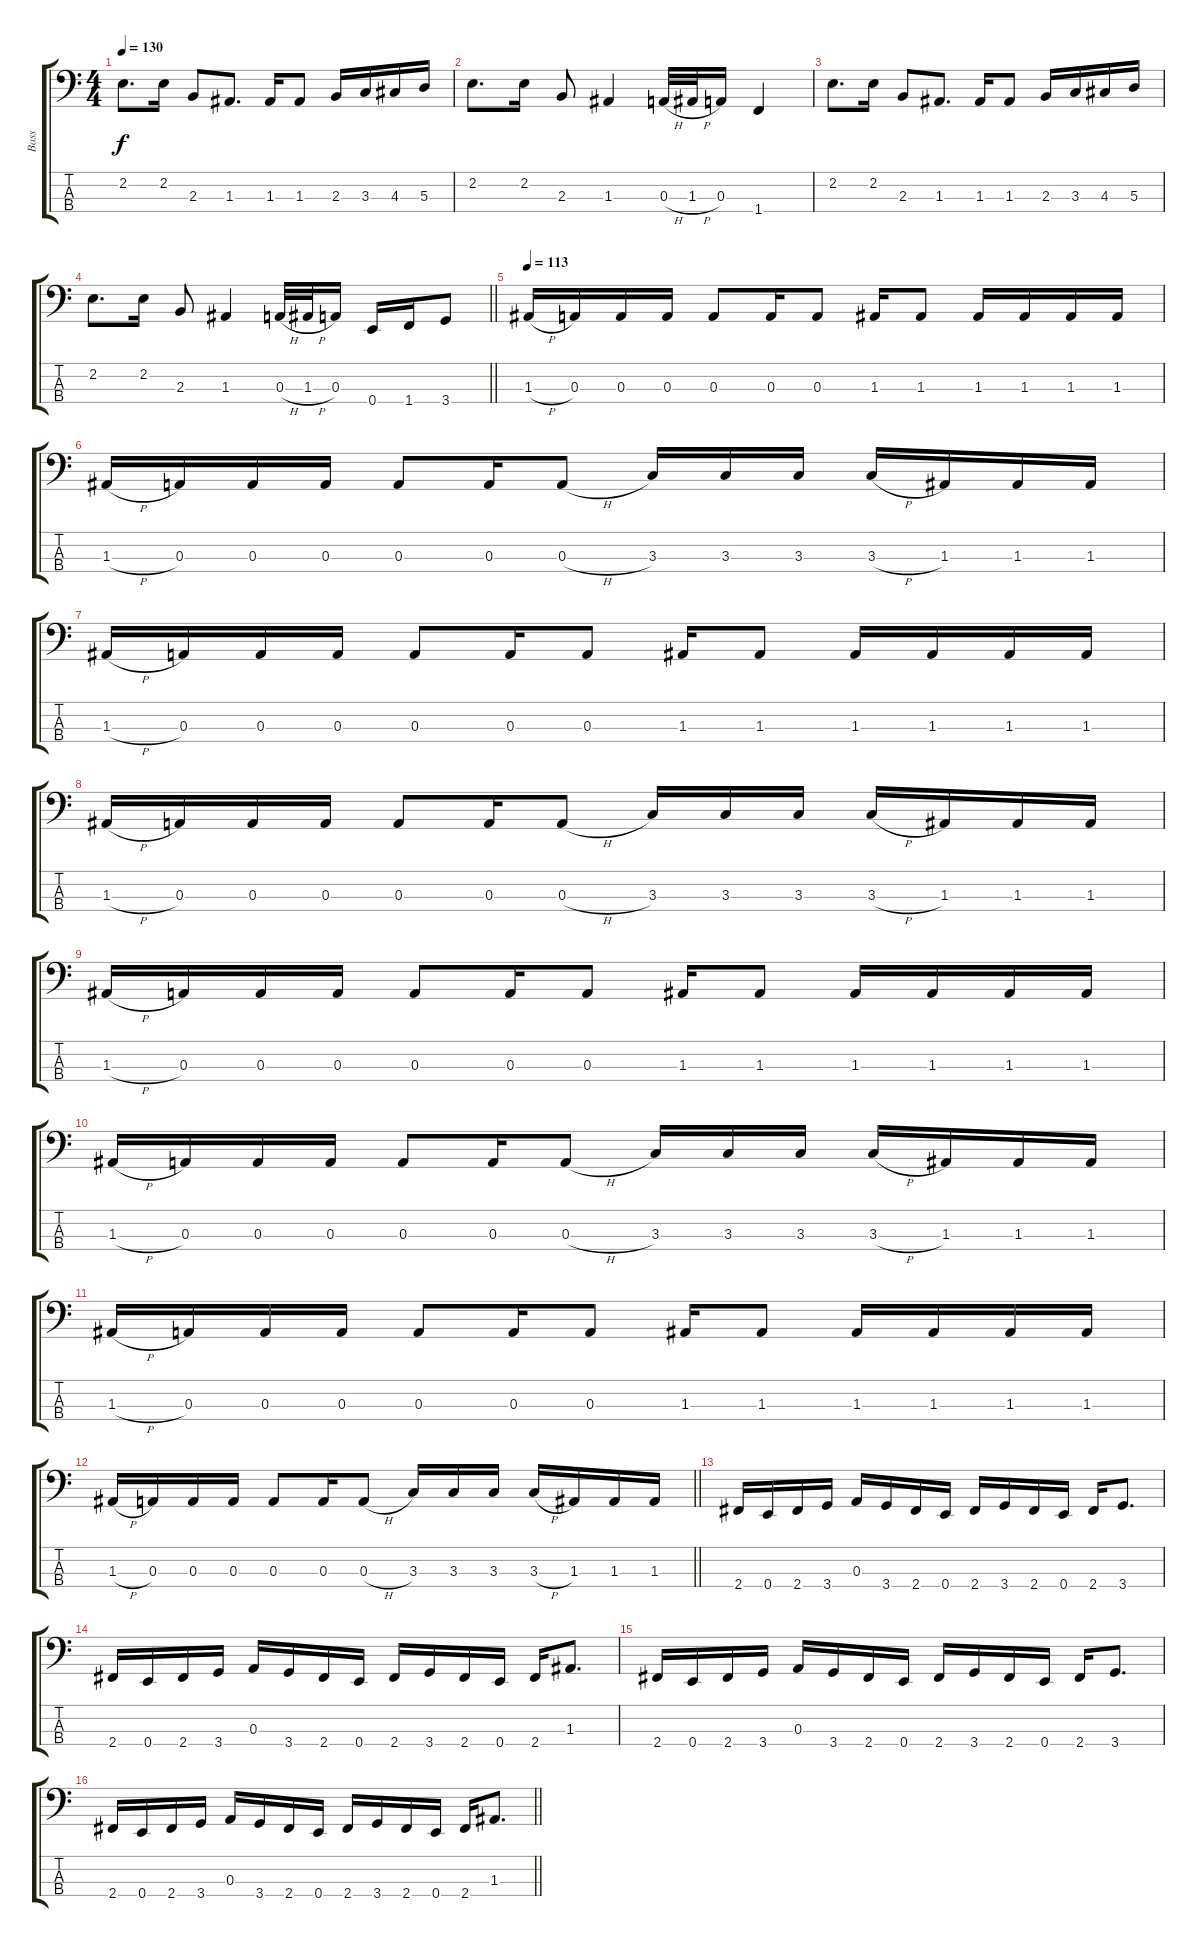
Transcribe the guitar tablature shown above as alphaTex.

\track ("Bass" "Bass") {instrument electricbassfinger}
\staff {score tabs}
\tuning (G2 D2 A1 E1) {hide}
\ts (4 4)
\tempo 130
\clef f4
\ks c
2.2.8{d dy f} 2.2.16 2.3.8 1.3.8{d} 1.3.16 1.3.8 2.3.16 3.3.16 4.3.16 5.3.16 |
2.2.8{d} 2.2.16 2.3.8 1.3.4 0.3{h}.32 1.3{h}.32 0.3.16 1.4.4 |
2.2.8{d} 2.2.16 2.3.8 1.3.8{d} 1.3.16 1.3.8 2.3.16 3.3.16 4.3.16 5.3.16 |
\barLineRight lightlight
2.2.8{d} 2.2.16 2.3.8 1.3.4 0.3{h}.32 1.3{h}.32 0.3.16 0.4.16 1.4.16 3.4.8 |
\tempo 113
1.3{h}.16 0.3.16 0.3.16 0.3.16 0.3.8 0.3.16 0.3.8 1.3.16 1.3.8 1.3.16 1.3.16 1.3.16 1.3.16 |
1.3{h}.16 0.3.16 0.3.16 0.3.16 0.3.8 0.3.16 0.3{h}.8 3.3.16 3.3.16 3.3.16 3.3{h}.16 1.3.16 1.3.16 1.3.16 |
1.3{h}.16 0.3.16 0.3.16 0.3.16 0.3.8 0.3.16 0.3.8 1.3.16 1.3.8 1.3.16 1.3.16 1.3.16 1.3.16 |
1.3{h}.16 0.3.16 0.3.16 0.3.16 0.3.8 0.3.16 0.3{h}.8 3.3.16 3.3.16 3.3.16 3.3{h}.16 1.3.16 1.3.16 1.3.16 |
1.3{h}.16 0.3.16 0.3.16 0.3.16 0.3.8 0.3.16 0.3.8 1.3.16 1.3.8 1.3.16 1.3.16 1.3.16 1.3.16 |
1.3{h}.16 0.3.16 0.3.16 0.3.16 0.3.8 0.3.16 0.3{h}.8 3.3.16 3.3.16 3.3.16 3.3{h}.16 1.3.16 1.3.16 1.3.16 |
1.3{h}.16 0.3.16 0.3.16 0.3.16 0.3.8 0.3.16 0.3.8 1.3.16 1.3.8 1.3.16 1.3.16 1.3.16 1.3.16 |
\barLineRight lightlight
1.3{h}.16 0.3.16 0.3.16 0.3.16 0.3.8 0.3.16 0.3{h}.8 3.3.16 3.3.16 3.3.16 3.3{h}.16 1.3.16 1.3.16 1.3.16 |
2.4.16 0.4.16 2.4.16 3.4.16 0.3.16 3.4.16 2.4.16 0.4.16 2.4.16 3.4.16 2.4.16 0.4.16 2.4.16 3.4.8{d} |
2.4.16 0.4.16 2.4.16 3.4.16 0.3.16 3.4.16 2.4.16 0.4.16 2.4.16 3.4.16 2.4.16 0.4.16 2.4.16 1.3.8{d} |
2.4.16 0.4.16 2.4.16 3.4.16 0.3.16 3.4.16 2.4.16 0.4.16 2.4.16 3.4.16 2.4.16 0.4.16 2.4.16 3.4.8{d} |
\barLineRight lightlight
2.4.16 0.4.16 2.4.16 3.4.16 0.3.16 3.4.16 2.4.16 0.4.16 2.4.16 3.4.16 2.4.16 0.4.16 2.4.16 1.3.8{d}
